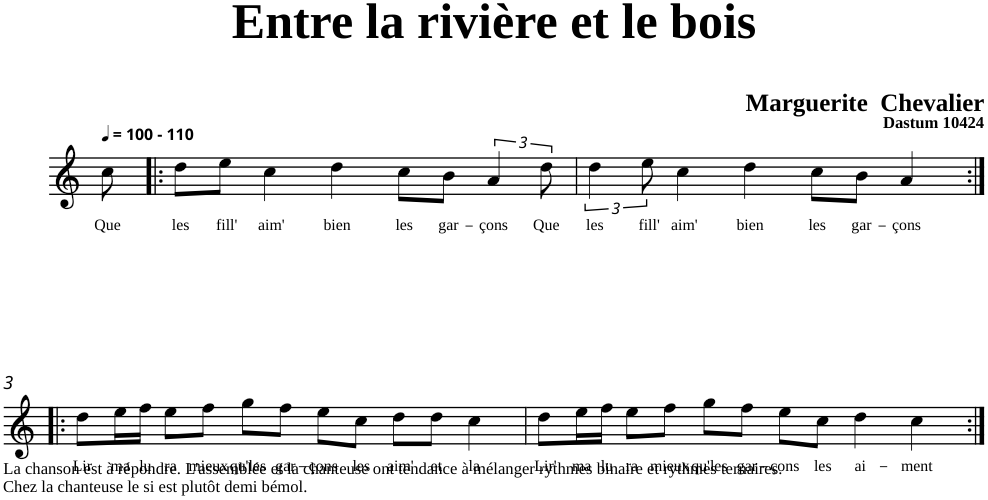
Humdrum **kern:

**kern	**text
*part1	*part1
*staff1	*staff1
*clefG2	*
*k[]	*
=	=
!LO:TX:a:B:t=- 110	!
!	!LO:LY:b
8cc\	Que
=1!|:	=1!|:
!	!LO:LY:b
8dd\L	les
!	!LO:LY:b
8ee\J	fill'
!	!LO:LY:b
4cc\	aim'
!	!LO:LY:b
4dd\	bien
!	!LO:LY:b
8cc\L	les
!	!LO:LY:b
8b\J	gar-
!	!LO:LY:b
6a/	-çons
!	!LO:LY:b
12dd\	Que
=2	=2
!	!LO:LY:b
6dd\	les
!	!LO:LY:b
12ee\	fill'
!	!LO:LY:b
4cc\	aim'
!	!LO:LY:b
4dd\	bien
!	!LO:LY:b
8cc\L	les
!	!LO:LY:b
8b\J	gar-
!	!LO:LY:b
4a/	-çons
!!LO:LB:g=z
=3:|!|:	=3:|!|:
!	!LO:LY:b
8dd\L	Lir
!	!LO:LY:b
16ee\L	ma
!	!LO:LY:b
16ff\JJ	lu
!	!LO:LY:b
8ee\L	ra
!	!LO:LY:b
8ff\J	mieux
!	!LO:LY:b
8gg\L	qu'les
!	!LO:LY:b
8ff\J	gar-
!	!LO:LY:b
8ee\L	-çons
!	!LO:LY:b
8cc\J	les
!	!LO:LY:b
8dd\L	aim'
!	!LO:LY:b
8dd\J	et
!	!LO:LY:b
4cc\	la
=4	=4
!	!LO:LY:b
8dd\L	Lir'
!	!LO:LY:b
16ee\L	ma
!	!LO:LY:b
16ff\JJ	lu
!	!LO:LY:b
8ee\L	ra
!	!LO:LY:b
8ff\J	mieux
!	!LO:LY:b
8gg\L	qu'les
!	!LO:LY:b
8ff\J	gar-
!	!LO:LY:b
8ee\L	-çons
!	!LO:LY:b
8cc\J	les
!	!LO:LY:b
4dd\	ai-
!	!LO:LY:b
4cc\	-ment
=:|!	=:|!
*-	*-
